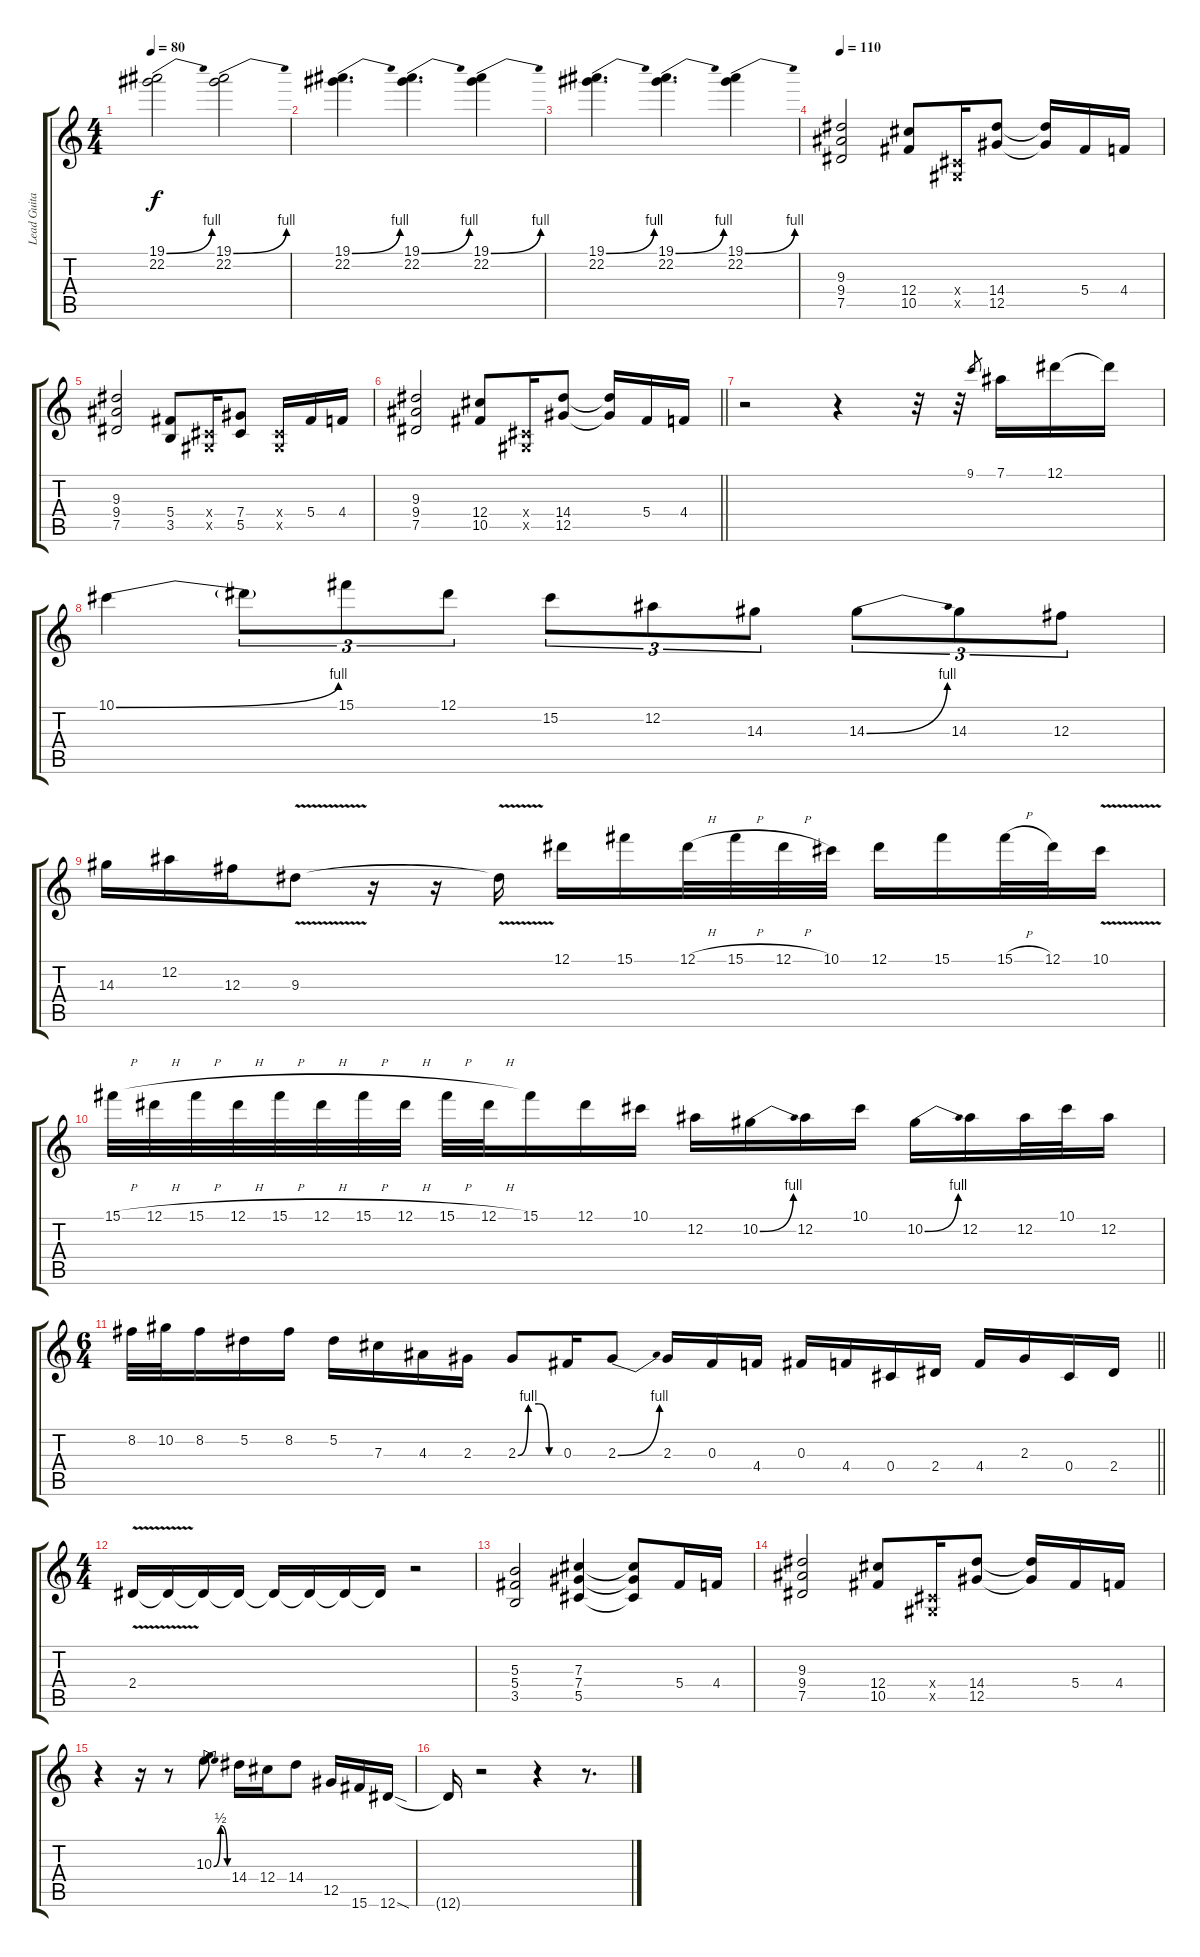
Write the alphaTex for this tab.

\track ("Lead Guitar" "Lead Guita") {instrument distortionguitar}
\staff {score tabs}
\tuning (Eb4 Bb3 Gb3 Db3 Ab2 Eb2) {hide}
\ts (4 4)
\tempo 80
\clef g2
\ks c
(19.1{be (bend 0 0 60 4)} 22.2).2{dy f} (19.1{be (bend 0 0 60 4)} 22.2).2{volume 0} |
(19.1{be (bend 0 0 60 4)} 22.2).4{d} (19.1{be (bend 0 0 60 4)} 22.2).4{d} (19.1{be (bend 0 0 60 4)} 22.2).4 |
(19.1{be (bend 0 0 60 4)} 22.2).4{d} (19.1{be (bend 0 0 60 4)} 22.2).4{d} (19.1{be (bend 0 0 60 4)} 22.2).4 |
\tempo 110
(9.3 9.4 7.5).2{volume 14} (12.4 10.5).8 (0.4{x} 0.5{x}).16 (14.4 12.5).8 (14.4{t} 12.5{t}).16 5.4.16 4.4.16 |
(9.3 9.4 7.5).2 (5.4 3.5).8 (0.4{x} 0.5{x}).16 (7.4 5.5).8 (0.4{x} 0.5{x}).16 5.4.16 4.4.16 |
\barLineRight lightlight
(9.3 9.4 7.5).2 (12.4 10.5).8 (0.4{x} 0.5{x}).16 (14.4 12.5).8 (14.4{t} 12.5{t}).16 5.4.16 4.4.16 |
r.2 r.4 r.32 r.32 9.1.8{gr} 7.1.16 12.1.16 12.1{t}.16 |
10.1{be (bend 0 0 60 4)}.4 10.1{t}.8{tu (3 2)} 15.1.8{tu (3 2)} 12.1.8{tu (3 2)} 15.2.8{tu (3 2)} 12.2.8{tu (3 2)} 14.3.8{tu (3 2)} 14.3{be (bend 0 0 60 4)}.8{tu (3 2)} 14.3.8{tu (3 2)} 12.3.8{tu (3 2)} |
14.3.16 12.2.16 12.3.16 9.3{v}.8 r.16 r.16 9.3{t}.16 12.1.16 15.1.16 12.1{h}.32 15.1{h}.32 12.1{h}.32 10.1.32 12.1.16 15.1.16 15.1{h}.32 12.1.32 10.1{v}.16 |
15.1{h}.32 12.1{h}.32 15.1{h}.32 12.1{h}.32 15.1{h}.32 12.1{h}.32 15.1{h}.32 12.1{h}.32 15.1{h}.32 12.1{h}.32 15.1.16 12.1.16 10.1.16 12.2.16 10.2{be (bend 0 0 60 4)}.16 12.2.16 10.1.16 10.2{be (bend 0 0 60 4)}.16 12.2.16 12.2.32 10.1.32 12.2.16 |
\ts (6 4)
\barLineRight lightlight
8.2.32 10.2.32 8.2.16 5.2.16 8.2.16 5.2.16 7.3.16 4.3.16 2.3.16 2.3{be (custom 0 0 15 4 30 4 45 0 60 0)}.8 0.3.16 2.3{be (bend 0 0 60 4)}.8 2.3.16 0.3.16 4.4.16 0.3.16 4.4.16 0.4.16 2.4.16 4.4.16 2.3.16 0.4.16 2.4.16 |
\ts (4 4)
2.4{v}.16 2.4{t}.16 2.4{t}.16 2.4{t}.16 2.4{t}.16 2.4{t}.16 2.4{t}.16 2.4{t}.16 r.2 |
(5.3 5.4 3.5).2 (7.3 7.4 5.5).4 (7.3{t} 7.4{t} 5.5{t}).8 5.4.16 4.4.16 |
(9.3 9.4 7.5).2 (12.4 10.5).8 (0.4{x} 0.5{x}).16 (14.4 12.5).8 (14.4{t} 12.5{t}).16 5.4.16 4.4.16 |
r.4 r.16 r.8 10.3{be (bendrelease 0 0 15 2 45 2 60 0)}.8 14.4.16 12.4.16 14.4.8 12.5.16 15.6.16 12.6{sod}.16 |
12.6{t}.16 r.2 r.4 r.8{d}
